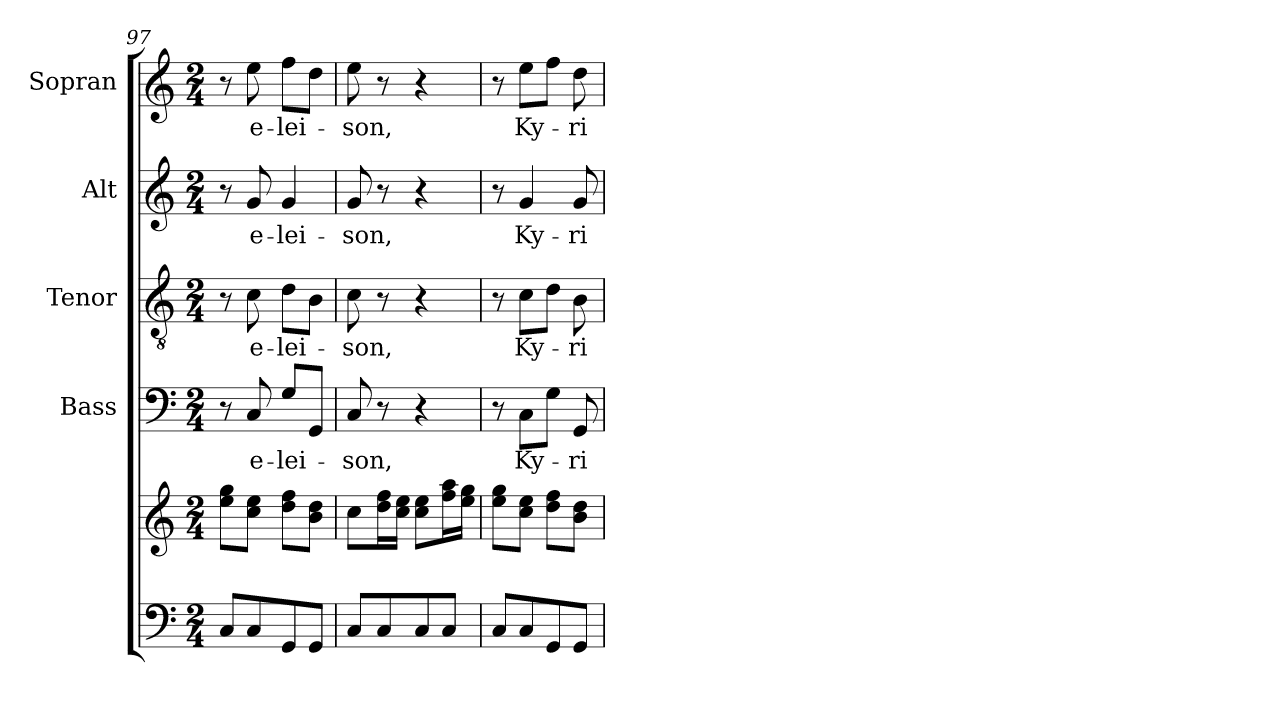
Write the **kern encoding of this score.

**kern	**kern	**kern	**text	**kern	**text	**kern	**text	**kern	**text
*part5	*part5	*part4	*part4	*part3	*part3	*part2	*part2	*part1	*part1
*staff6	*staff5	*staff4	*staff4	*staff3	*staff3	*staff2	*staff2	*staff1	*staff1
*	*	*I"Bass	*	*I"Tenor	*	*I"Alt	*	*I"Sopran	*
*	*	*I'B.	*	*I'T.	*	*I'A.	*	*I'S.	*
*clefF4	*clefG2	*clefF4	*	*clefGv2	*	*clefG2	*	*clefG2	*
*k[]	*k[]	*k[]	*	*k[]	*	*k[]	*	*k[]	*
*C:	*C:	*C:	*	*C:	*	*C:	*	*C:	*
*M2/4	*M2/4	*M2/4	*	*M2/4	*	*M2/4	*	*M2/4	*
=97	=97	=97	=97	=97	=97	=97	=97	=97	=97
8C/L	8ee\ 8gg\L	8r	.	8r	.	8r	.	8r	.
!	!	!	!LO:LY:b	!	!LO:LY:b	!	!LO:LY:b	!	!LO:LY:b
8C/	8cc\ 8ee\J	8C/	e-	8c\	e-	8g/	e-	8ee\	e-
!	!	!	!LO:LY:b	!	!LO:LY:b	!	!LO:LY:b	!	!LO:LY:b
8GG/	8dd\ 8ff\L	8G/L	-lei-	8d\L	-lei-	4g/	-lei-	8ff\L	-lei-
8GG/J	8b\ 8dd\J	8GG/J	.	8B\J	.	.	.	8dd\J	.
!!LO:PB:g=z
=98	=98	=98	=98	=98	=98	=98	=98	=98	=98
!	!	!	!LO:LY:b	!	!LO:LY:b	!	!LO:LY:b	!	!LO:LY:b
8C/L	8cc\L	8C/	-son,	8c\	-son,	8g/	-son,	8ee\	-son,
8C/	16dd\ 16ff\L	8r	.	8r	.	8r	.	8r	.
.	16cc\ 16ee\JJ	.	.	.	.	.	.	.	.
8C/	8cc\ 8ee\L	4r	.	4r	.	4r	.	4r	.
8C/J	16ff\ 16aa\L	.	.	.	.	.	.	.	.
.	16ee\ 16gg\JJ	.	.	.	.	.	.	.	.
=99	=99	=99	=99	=99	=99	=99	=99	=99	=99
8C/L	8ee\ 8gg\L	8r	.	8r	.	8r	.	8r	.
!	!	!	!LO:LY:b	!	!LO:LY:b	!	!LO:LY:b	!	!LO:LY:b
8C/	8cc\ 8ee\J	8C\L	Ky-	8c\L	Ky-	4g/	Ky-	8ee\L	Ky-
8GG/	8dd\ 8ff\L	8G\J	.	8d\J	.	.	.	8ff\J	.
!	!	!	!LO:LY:b	!	!LO:LY:b	!	!LO:LY:b	!	!LO:LY:b
8GG/J	8b\ 8dd\J	8GG/	-ri-	8B\	-ri-	8g/	-ri-	8dd\	-ri-
=	=	=	=	=	=	=	=	=	=
*-	*-	*-	*-	*-	*-	*-	*-	*-	*-
